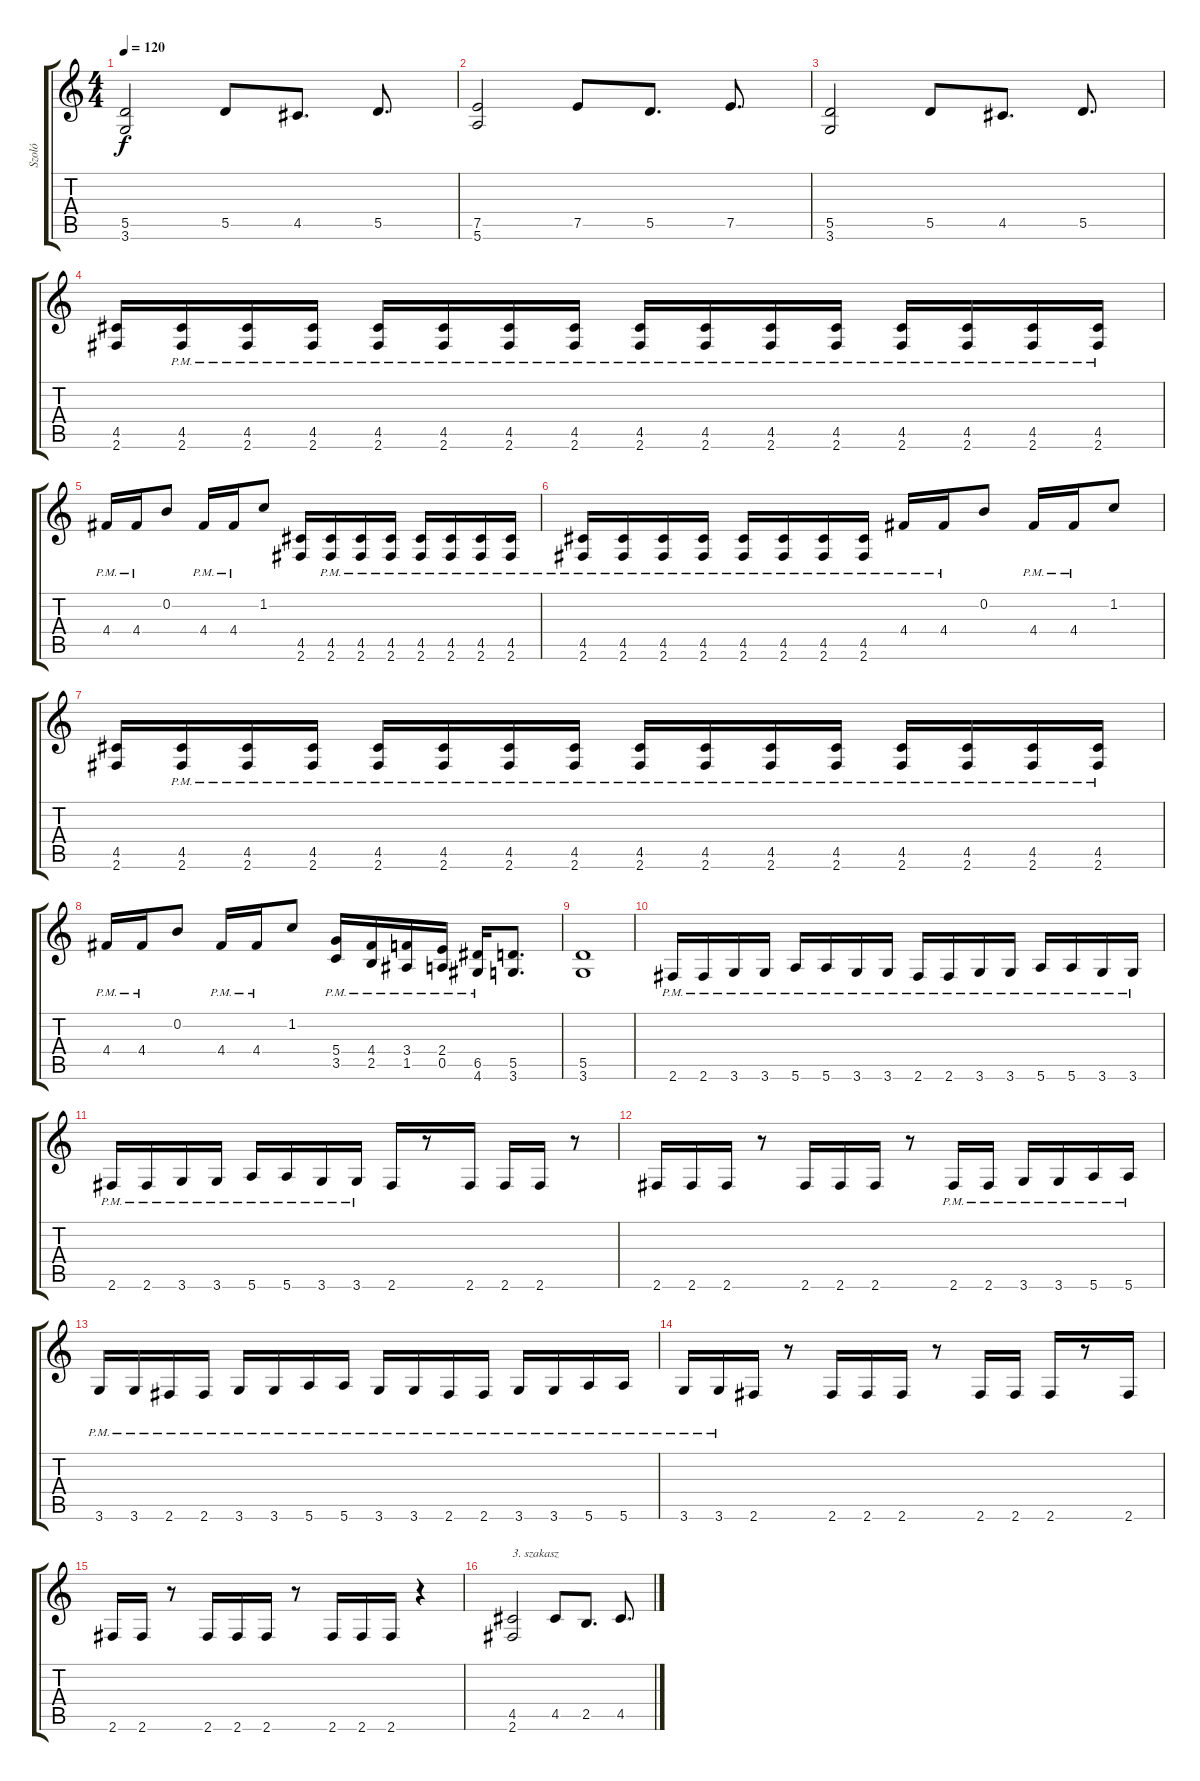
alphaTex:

\track ("Szoló" "Szoló") {instrument electricguitarjazz}
\staff {score tabs}
\tuning (E4 B3 G3 D3 A2 E2) {hide}
\ts (4 4)
\tempo 120
\clef g2
\ks c
(5.5 3.6).2{dy f} 5.5.8 4.5.8{d} 5.5.8{d} |
(7.5 5.6).2 7.5.8 5.5.8{d} 7.5.8{d} |
(5.5 3.6).2 5.5.8 4.5.8{d} 5.5.8{d} |
(4.5 2.6).16 (4.5{pm} 2.6{pm}).16 (4.5{pm} 2.6{pm}).16 (4.5{pm} 2.6{pm}).16 (4.5{pm} 2.6{pm}).16 (4.5{pm} 2.6{pm}).16 (4.5{pm} 2.6{pm}).16 (4.5{pm} 2.6{pm}).16 (4.5{pm} 2.6{pm}).16 (4.5{pm} 2.6{pm}).16 (4.5{pm} 2.6{pm}).16 (4.5{pm} 2.6{pm}).16 (4.5{pm} 2.6{pm}).16 (4.5{pm} 2.6{pm}).16 (4.5{pm} 2.6{pm}).16 (4.5{pm} 2.6{pm}).16 |
4.4{pm}.16 4.4{pm}.16 0.2.8 4.4{pm}.16 4.4{pm}.16 1.2.8 (4.5 2.6).16 (4.5{pm} 2.6{pm}).16 (4.5{pm} 2.6{pm}).16 (4.5{pm} 2.6{pm}).16 (4.5{pm} 2.6{pm}).16 (4.5{pm} 2.6{pm}).16 (4.5{pm} 2.6{pm}).16 (4.5{pm} 2.6{pm}).16 |
(4.5{pm} 2.6{pm}).16 (4.5{pm} 2.6{pm}).16 (4.5{pm} 2.6{pm}).16 (4.5{pm} 2.6{pm}).16 (4.5{pm} 2.6{pm}).16 (4.5{pm} 2.6{pm}).16 (4.5{pm} 2.6{pm}).16 (4.5{pm} 2.6{pm}).16 4.4{pm}.16 4.4{pm}.16 0.2.8 4.4{pm}.16 4.4{pm}.16 1.2.8 |
(4.5 2.6).16 (4.5{pm} 2.6{pm}).16 (4.5{pm} 2.6{pm}).16 (4.5{pm} 2.6{pm}).16 (4.5{pm} 2.6{pm}).16 (4.5{pm} 2.6{pm}).16 (4.5{pm} 2.6{pm}).16 (4.5{pm} 2.6{pm}).16 (4.5{pm} 2.6{pm}).16 (4.5{pm} 2.6{pm}).16 (4.5{pm} 2.6{pm}).16 (4.5{pm} 2.6{pm}).16 (4.5{pm} 2.6{pm}).16 (4.5{pm} 2.6{pm}).16 (4.5{pm} 2.6{pm}).16 (4.5{pm} 2.6{pm}).16 |
4.4{pm}.16 4.4{pm}.16 0.2.8 4.4{pm}.16 4.4{pm}.16 1.2.8 (5.4{pm} 3.5{pm}).16 (4.4{pm} 2.5{pm}).16 (3.4{pm} 1.5{pm}).16 (2.4{pm} 0.5{pm}).16 (6.5{pm} 4.6{pm}).16 (5.5 3.6).8{d} |
(5.5 3.6).1 |
2.6{pm}.16 2.6{pm}.16 3.6{pm}.16 3.6{pm}.16 5.6{pm}.16 5.6{pm}.16 3.6{pm}.16 3.6{pm}.16 2.6{pm}.16 2.6{pm}.16 3.6{pm}.16 3.6{pm}.16 5.6{pm}.16 5.6{pm}.16 3.6{pm}.16 3.6{pm}.16 |
2.6{pm}.16 2.6{pm}.16 3.6{pm}.16 3.6{pm}.16 5.6{pm}.16 5.6{pm}.16 3.6{pm}.16 3.6{pm}.16 2.6.16 r.8 2.6.16 2.6.16 2.6.16 r.8 |
2.6.16 2.6.16 2.6.16 r.8 2.6.16 2.6.16 2.6.16 r.8 2.6{pm}.16 2.6{pm}.16 3.6{pm}.16 3.6{pm}.16 5.6{pm}.16 5.6{pm}.16 |
3.6{pm}.16{lyrics (0 "") lyrics (1 "") lyrics (2 "") lyrics (3 "") lyrics (4 "")} 3.6{pm}.16 2.6{pm}.16 2.6{pm}.16 3.6{pm}.16 3.6{pm}.16 5.6{pm}.16 5.6{pm}.16 3.6{pm}.16 3.6{pm}.16 2.6{pm}.16 2.6{pm}.16 3.6{pm}.16 3.6{pm}.16 5.6{pm}.16 5.6{pm}.16 |
3.6{pm}.16 3.6{pm}.16 2.6.16 r.8 2.6.16 2.6.16 2.6.16 r.8 2.6.16 2.6.16 2.6.16 r.8 2.6.16 |
2.6.16 2.6.16 r.8 2.6.16 2.6.16 2.6.16 r.8 2.6.16 2.6.16 2.6.16 r.4 |
(4.5 2.6).2{txt "3. szakasz"} 4.5.8 2.5.8{d} 4.5.8{d}
